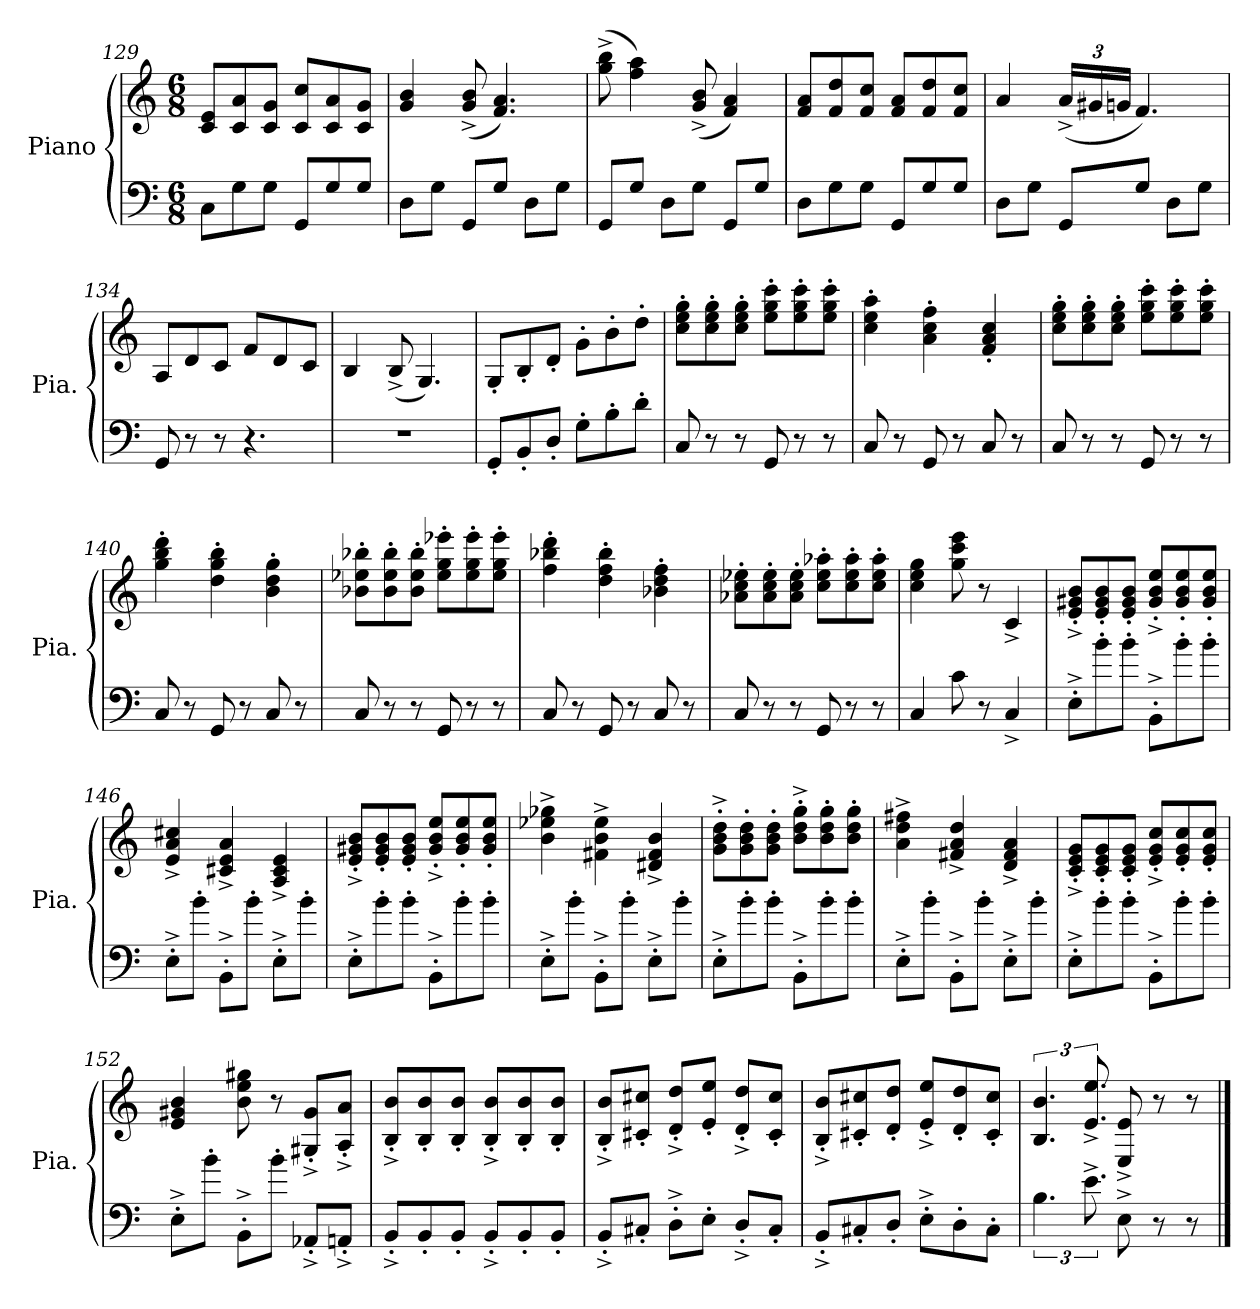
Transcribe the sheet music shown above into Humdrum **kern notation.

**kern	**kern
*part1	*part1
*staff2	*staff1
*I"Piano	*
*I'Pia.	*
*clefF4	*clefG2
*k[]	*k[]
*M6/8	*M6/8
=129	=129
8C\L	8c/ 8e/L
8G\	8c/ 8a/
8G\J	8c/ 8g/J
8GG/L	8c/ 8cc/L
8G/	8c/ 8a/
8G/J	8c/ 8g/J
!!LO:LB:g=z
=130	=130
8D\L	4g/ 4b/
8G\J	.
8GG/L	(8g/^ 8b/^
8G/J	4.f/ 4.a/)
8D\L	.
8G\J	.
=131	=131
8GG/L	(8gg\^ 8bb\^
8G/J	4ff\ 4aa\)
8D\L	.
8G\J	(8g/^ 8b/^
8GG/L	4f/ 4a/)
8G/J	.
=132	=132
8D\L	8f/ 8a/L
8G\	8f/ 8dd/
8G\J	8f/ 8cc/J
8GG/L	8f/ 8a/L
8G/	8f/ 8dd/
8G/J	8f/ 8cc/J
=133	=133
8D\L	4a/
8G\J	.
*	*Xbrackettup
8GG/L	(24a^/LL
.	24g#X/
.	24gn/JJ
8G/J	4.f/)
8D\L	.
8G\J	.
=134	=134
8GG/	8A/L
8r	8d/
8r	8c/J
4.r	8f/L
.	8d/
.	8c/J
=135	=135
2.r	4B/
.	(8B^/
.	4.G/)
!!LO:LB:g=z
=136	=136
8GG'/L	8G'/L
8BB'/	8B'/
8D'/J	8d'/J
8G'\L	8g'\L
8B'\	8b'\
8d'\J	8dd'\J
=137	=137
8C/	8cc\' 8ee\' 8gg\'L
8r	8cc\' 8ee\' 8gg\'
8r	8cc\' 8ee\' 8gg\'J
8GG/	8ee\' 8gg\' 8ccc\'L
8r	8ee\' 8gg\' 8ccc\'
8r	8ee\' 8gg\' 8ccc\'J
=138	=138
8C/	4cc\' 4ee\' 4aa\'
8r	.
8GG/	4a\' 4cc\' 4ff\'
8r	.
8C/	4f/' 4a/' 4cc/'
8r	.
=139	=139
8C/	8cc\' 8ee\' 8gg\'L
8r	8cc\' 8ee\' 8gg\'
8r	8cc\' 8ee\' 8gg\'J
8GG/	8ee\' 8gg\' 8ccc\'L
8r	8ee\' 8gg\' 8ccc\'
8r	8ee\' 8gg\' 8ccc\'J
=140	=140
8C/	4gg\' 4bb\' 4ddd\'
8r	.
8GG/	4dd\' 4gg\' 4bb\'
8r	.
8C/	4b\' 4dd\' 4gg\'
8r	.
!!LO:LB:g=z
=141	=141
8C/	8b-X\' 8ee-X\' 8bb-X\'L
8r	8b-\' 8ee-\' 8bb-\'
8r	8b-\' 8ee-\' 8bb-\'J
8GG/	8ee-\' 8gg\' 8eee-X\'L
8r	8ee-\' 8gg\' 8eee-\'
8r	8ee-\' 8gg\' 8eee-\'J
=142	=142
8C/	4ff\' 4bb-X\' 4ddd\'
8r	.
8GG/	4dd\' 4ff\' 4bb-\'
8r	.
8C/	4b-X\' 4dd\' 4ff\'
8r	.
=143	=143
8C/	8a-X\' 8cc\' 8ee-X\'L
8r	8a-\' 8cc\' 8ee-\'
8r	8a-\' 8cc\' 8ee-\'J
8GG/	8cc\' 8ee-\' 8aa-X\'L
8r	8cc\' 8ee-\' 8aa-\'
8r	8cc\' 8ee-\' 8aa-\'J
=144	=144
4C/	4cc\ 4ee\ 4gg\
8c\	8gg\ 8ccc\ 8eee\
8r	8r
4C^/	4c^/
=145	=145
8E^'\L	8e/'^ 8g#X/'^ 8b/'^L
8b'\	8e/' 8g#/' 8b/'
8b'\J	8e/' 8g#/' 8b/'J
8BB^'\L	8g#/'^ 8b/'^ 8ee/'^L
8b'\	8g#/' 8b/' 8ee/'
8b'\J	8g#/' 8b/' 8ee/'J
!!LO:LB:g=z
=146	=146
8E^'\L	4e/^ 4a/^ 4cc#X/^
8b'\J	.
8BB^'\L	4c#X/^ 4e/^ 4a/^
8b'\J	.
8E^'\L	4A/^ 4c#/^ 4e/^
8b'\J	.
=147	=147
8E^'\L	8e/'^ 8g#X/'^ 8b/'^L
8b'\	8e/' 8g#/' 8b/'
8b'\J	8e/' 8g#/' 8b/'J
8BB^'\L	8g#/'^ 8b/'^ 8ee/'^L
8b'\	8g#/' 8b/' 8ee/'
8b'\J	8g#/' 8b/' 8ee/'J
=148	=148
8E^'\L	4b\^ 4ee-X\^ 4gg-X\^
8b'\J	.
8BB^'\L	4f#X\^ 4b\^ 4ee-\^
8b'\J	.
8E^'\L	4d#X/^ 4f#/^ 4b/^
8b'\J	.
=149	=149
8E^'\L	8g\'^ 8b\'^ 8dd\'^L
8b'\	8g\' 8b\' 8dd\'
8b'\J	8g\' 8b\' 8dd\'J
8BB^'\L	8b\'^ 8dd\'^ 8gg\'^L
8b'\	8b\' 8dd\' 8gg\'
8b'\J	8b\' 8dd\' 8gg\'J
=150	=150
8E^'\L	4a\^ 4dd\^ 4ff#X\^
8b'\J	.
8BB^'\L	4f#X/^ 4a/^ 4dd/^
8b'\J	.
8E^'\L	4d/^ 4f#/^ 4a/^
8b'\J	.
=151	=151
8E^'\L	8c/'^ 8e/'^ 8g/'^L
8b'\	8c/' 8e/' 8g/'
8b'\J	8c/' 8e/' 8g/'J
8BB^'\L	8e/'^ 8g/'^ 8cc/'^L
8b'\	8e/' 8g/' 8cc/'
8b'\J	8e/' 8g/' 8cc/'J
!!LO:LB:g=z
=152	=152
8E^'\L	4e/ 4g#X/ 4b/
8b'\J	.
8BB^'\L	8b\ 8ee\ 8gg#X\
8b'\J	8r
8AA-X'^/L	8G#X/'^ 8g#/'^L
8AAn'^/J	8A/'^ 8a/'^J
=153	=153
8BB'^/L	8B/'^ 8b/'^L
8BB'/	8B/' 8b/'
8BB'/J	8B/' 8b/'J
8BB'^/L	8B/'^ 8b/'^L
8BB'/	8B/' 8b/'
8BB'/J	8B/' 8b/'J
=154	=154
8BB'^/L	8B/'^ 8b/'^L
8C#X'/J	8c#X/' 8cc#X/'J
8D'^\L	8d/'^ 8dd/'^L
8E'\J	8e/' 8ee/'J
8D'^/L	8d/'^ 8dd/'^L
8C#'/J	8c#/' 8cc#/'J
=155	=155
8BB'^/L	8B/'^ 8b/'^L
8C#X'/	8c#X/' 8cc#X/'
8D'/J	8d/' 8dd/'J
8E'^\L	8e/'^ 8ee/'^L
8D'\	8d/' 8dd/'
8C#'\J	8c#/' 8cc#/'J
=156	=156
*	*brackettup
6.B\	6.B/ 6.b/
12.e^\	12.e/^ 12.ee/^
8E^\	8E/^ 8e/^
8r	8r
8r	8r
==	==
*-	*-
